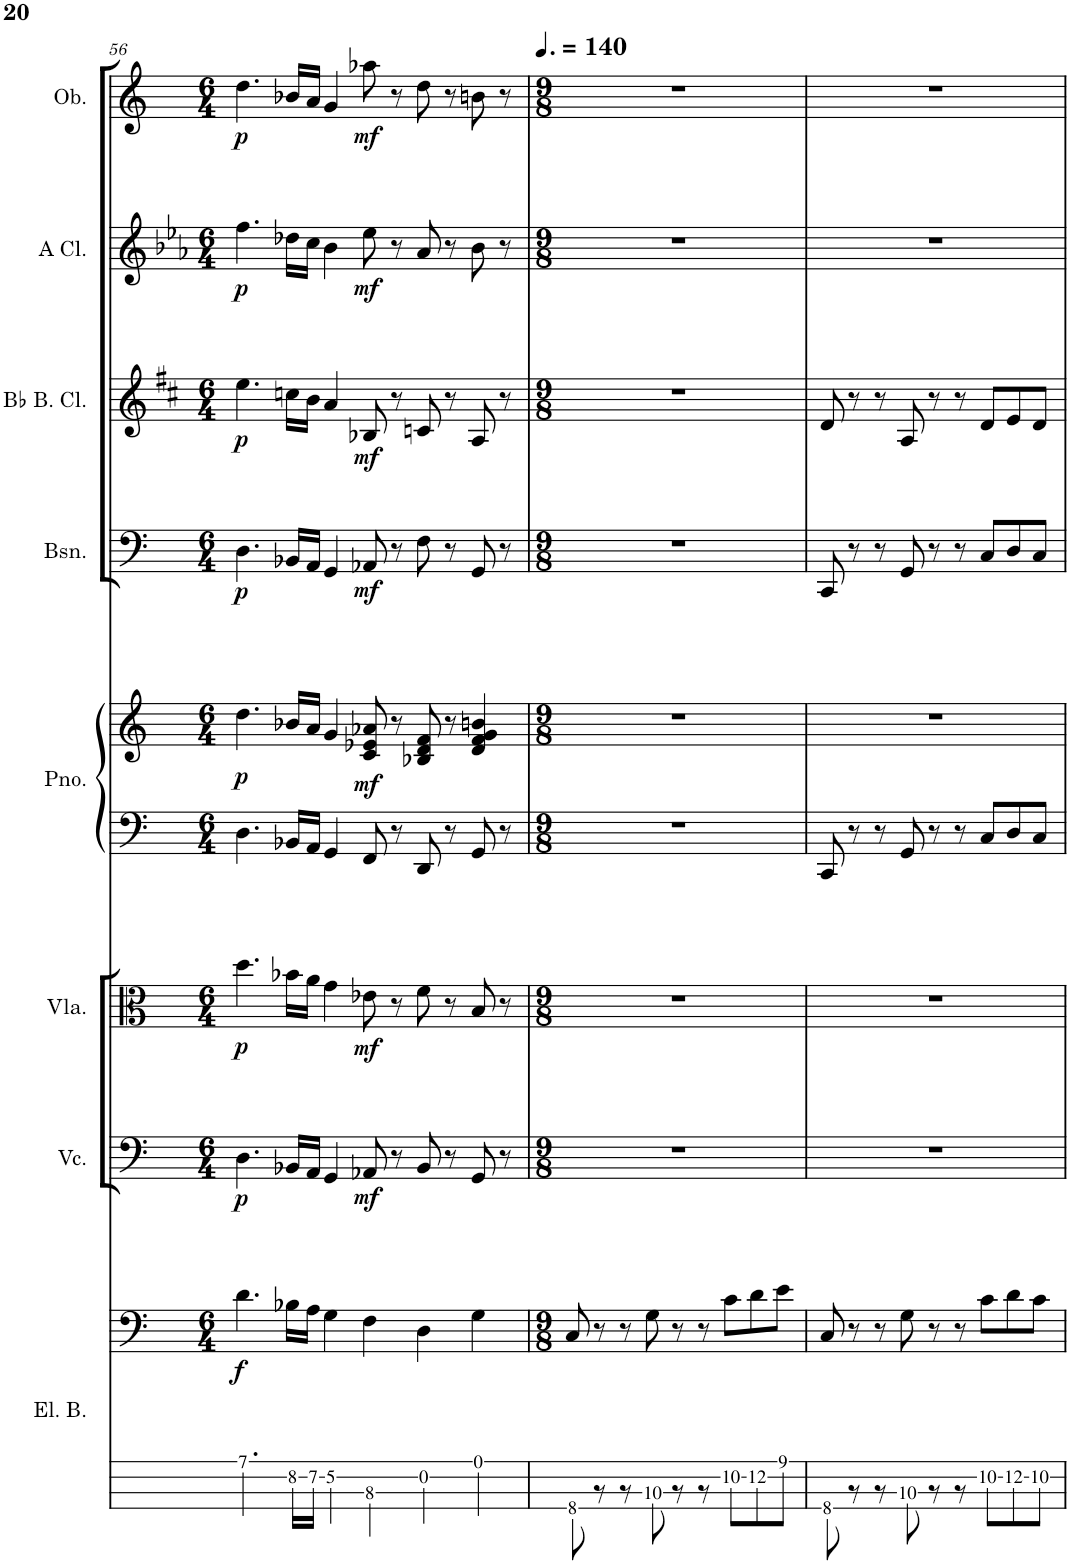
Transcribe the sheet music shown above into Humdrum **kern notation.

**kern	**kern	**dynam	**kern	**dynam	**kern	**dynam	**kern	**kern	**dynam	**kern	**dynam	**kern	**dynam	**kern	**dynam	**kern	**dynam
*part8	*part8	*part8	*part7	*part7	*part6	*part6	*part5	*part5	*part5	*part4	*part4	*part3	*part3	*part2	*part2	*part1	*part1
*staff10	*staff9	*staff9/10	*staff8	*staff8	*staff7	*staff7	*staff6	*staff5	*staff5/6	*staff4	*staff4	*staff3	*staff3	*staff2	*staff2	*staff1	*staff1
*I"Electric Bass	*	*	*I"Violoncello	*	*I"Viola	*	*I"Piano	*	*	*I"Bassoon	*	*I"Bb Bass Clarinet	*	*I"A Clarinet	*	*I"Oboe	*
*I'El. B.	*	*	*I'Vc.	*	*I'Vla.	*	*I'Pno.	*	*	*I'Bsn.	*	*I'Bb B. Cl.	*	*I'A Cl.	*	*I'Ob.	*
!!LO:PB:g=z
*	*clefF4	*	*clefF4	*	*clefC3	*	*clefF4	*clefG2	*	*clefF4	*	*clefG2	*	*clefG2	*	*clefG2	*
*Trd7c12	*Trd7c12	*	*	*	*	*	*	*	*	*	*	*Trd8c14	*	*Trd2c3	*	*	*
*k[]	*k[]	*	*k[]	*	*k[]	*	*k[]	*k[]	*	*k[]	*	*k[f#c#]	*	*k[b-e-a-]	*	*k[]	*
*M6/4	*M6/4	*	*M6/4	*	*M6/4	*	*M6/4	*M6/4	*	*M6/4	*	*M6/4	*	*M6/4	*	*M6/4	*
=56	=56	=56	=56	=56	=56	=56	=56	=56	=56	=56	=56	=56	=56	=56	=56	=56	=56
!	!	!LO:DY:b	!	!LO:DY:b	!	!LO:DY:b	!	!	!LO:DY:b	!	!LO:DY:b	!	!LO:DY:b	!	!LO:DY:b	!	!LO:DY:b
4.d\	4.d\	f	4.D\	p	4.dd\	p	4.D\	4.dd\	p	4.D\	p	4.ee\	p	4.ff\	p	4.dd\	p
16B-X\LL	16B-X\LL	.	16BB-X/LL	.	16b-X\LL	.	16BB-X/LL	16b-X/LL	.	16BB-X/LL	.	16ccn\LL	.	16dd-X\LL	.	16b-X/LL	.
16A\JJ	16A\JJ	.	16AA/JJ	.	16a\JJ	.	16AA/JJ	16a/JJ	.	16AA/JJ	.	16b\JJ	.	16cc\JJ	.	16a/JJ	.
4G\	4G\	.	4GG/	.	4g\	.	4GG/	4g/	.	4GG/	.	4a/	.	4b-\	.	4g/	.
!	!	!	!	!LO:DY:b	!	!LO:DY:b	!	!	!LO:DY:b	!	!LO:DY:b	!	!LO:DY:b	!	!LO:DY:b	!	!LO:DY:b
4F\	4F\	.	8AA-X/	mf	8e-X\	mf	8FF/	8c/ 8e-X/ 8a-X/	mf	8AA-X/	mf	8B-X/	mf	8ee-\	mf	8aa-X\	mf
.	.	.	8r	.	8r	.	8r	8r	.	8r	.	8r	.	8r	.	8r	.
4D\	4D\	.	8BB-/	.	8f\	.	8DD/	8B-X/ 8d/ 8f/	.	8F\	.	8cn/	.	8a-/	.	8dd\	.
.	.	.	8r	.	8r	.	8r	8r	.	8r	.	8r	.	8r	.	8r	.
4G\	4G\	.	8GG/	.	8B/	.	8GG/	4d/ 4f/ 4g/ 4bn/	.	8GG/	.	8A/	.	8b-\	.	8bn\	.
.	.	.	8r	.	8r	.	8r	.	.	8r	.	8r	.	8r	.	8r	.
=57	=57	=57	=57	=57	=57	=57	=57	=57	=57	=57	=57	=57	=57	=57	=57	=57	=57
*M9/8	*M9/8	*	*M9/8	*	*M9/8	*	*M9/8	*M9/8	*	*M9/8	*	*M9/8	*	*M9/8	*	*M9/8	*
*	*	*	*	*	*	*	*	*	*	*	*	*	*	*	*	*MM210	*
8C\	8C/	.	8%9r	.	8%9r	.	8%9r	8%9r	.	8%9r	.	8%9r	.	8%9r	.	8%9r	.
8r	8r	.	.	.	.	.	.	.	.	.	.	.	.	.	.	.	.
8r	8r	.	.	.	.	.	.	.	.	.	.	.	.	.	.	.	.
8G\	8G\	.	.	.	.	.	.	.	.	.	.	.	.	.	.	.	.
8r	8r	.	.	.	.	.	.	.	.	.	.	.	.	.	.	.	.
8r	8r	.	.	.	.	.	.	.	.	.	.	.	.	.	.	.	.
8c\L	8c\L	.	.	.	.	.	.	.	.	.	.	.	.	.	.	.	.
8d\	8d\	.	.	.	.	.	.	.	.	.	.	.	.	.	.	.	.
8e\J	8e\J	.	.	.	.	.	.	.	.	.	.	.	.	.	.	.	.
=58	=58	=58	=58	=58	=58	=58	=58	=58	=58	=58	=58	=58	=58	=58	=58	=58	=58
8C\	8C/	.	8%9r	.	8%9r	.	8CC/	8%9r	.	8CC/	.	8d/	.	8%9r	.	8%9r	.
8r	8r	.	.	.	.	.	8r	.	.	8r	.	8r	.	.	.	.	.
8r	8r	.	.	.	.	.	8r	.	.	8r	.	8r	.	.	.	.	.
8G\	8G\	.	.	.	.	.	8GG/	.	.	8GG/	.	8A/	.	.	.	.	.
8r	8r	.	.	.	.	.	8r	.	.	8r	.	8r	.	.	.	.	.
8r	8r	.	.	.	.	.	8r	.	.	8r	.	8r	.	.	.	.	.
8c\L	8c\L	.	.	.	.	.	8C/L	.	.	8C/L	.	8d/L	.	.	.	.	.
8d\	8d\	.	.	.	.	.	8D/	.	.	8D/	.	8e/	.	.	.	.	.
8c\J	8c\J	.	.	.	.	.	8C/J	.	.	8C/J	.	8d/J	.	.	.	.	.
=	=	=	=	=	=	=	=	=	=	=	=	=	=	=	=	=	=
*-	*-	*-	*-	*-	*-	*-	*-	*-	*-	*-	*-	*-	*-	*-	*-	*-	*-
